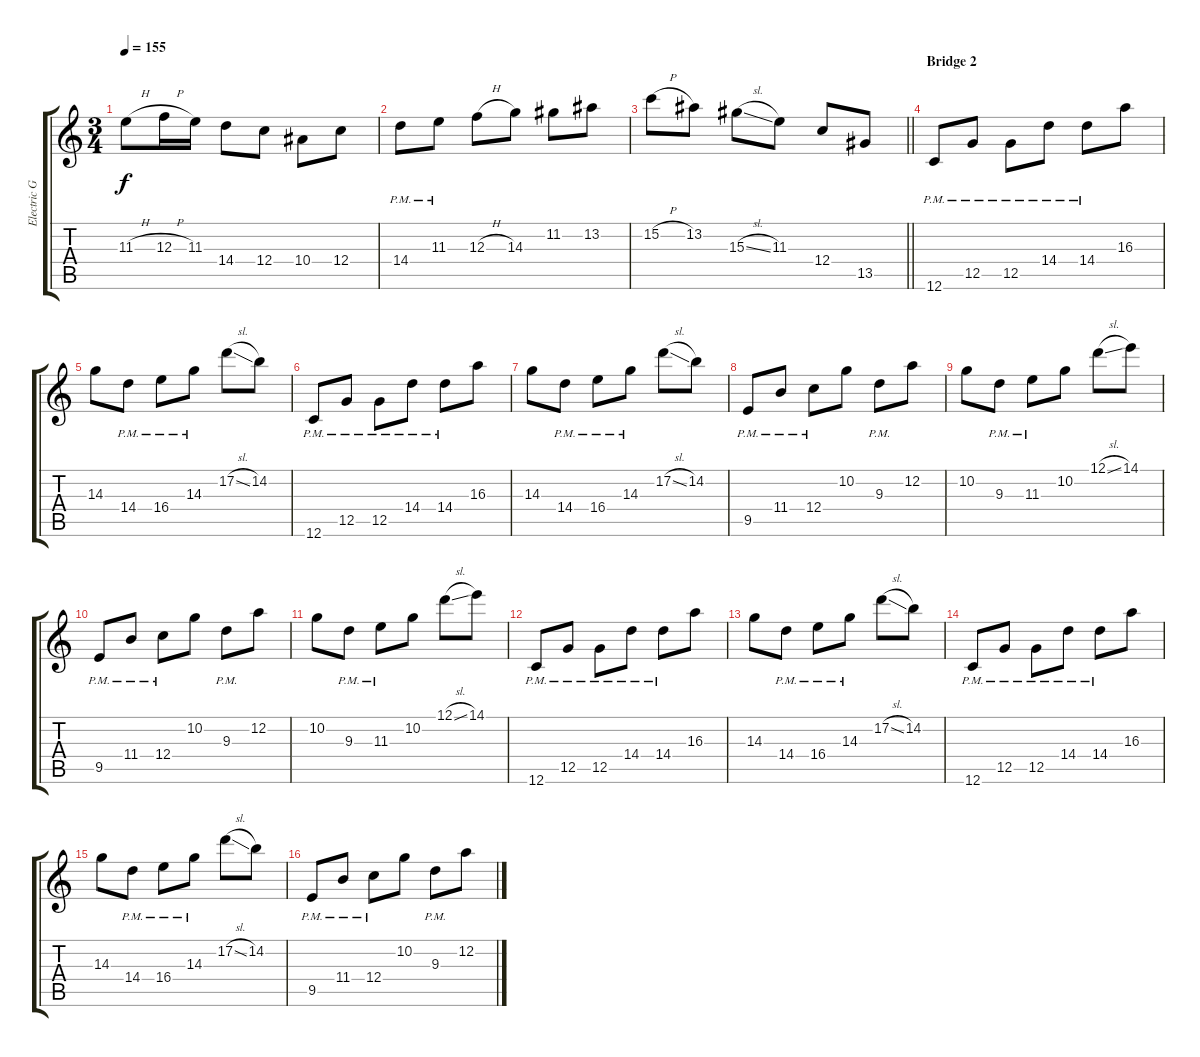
\track ("Electric Guitar 1" "Electric G") {instrument distortionguitar}
\staff {score tabs}
\tuning (D4 A3 F3 C3 G2 C2) {hide}
\ts (3 4)
\tempo 155
\clef g2
\ks c
11.3{h}.8{dy f} 12.3{h}.16 11.3.16 14.4.8 12.4.8 10.4.8 12.4.8 |
14.4{pm}.8 11.3{pm}.8 12.3{h}.8 14.3.8 11.2.8 13.2.8 |
\barLineRight lightlight
15.2{h}.8 13.2.8 15.3{sl}.8 11.3.8 12.4.8 13.5.8 |
\section ("" "Bridge 2")
12.6{pm}.8 12.5{pm}.8 12.5{pm}.8 14.4{pm}.8 14.4{pm}.8 16.3.8 |
14.3.8 14.4{pm}.8 16.4{pm}.8 14.3{pm}.8 17.2{sl}.8 14.2.8 |
12.6{pm}.8 12.5{pm}.8 12.5{pm}.8 14.4{pm}.8 14.4{pm}.8 16.3.8 |
14.3.8 14.4{pm}.8 16.4{pm}.8 14.3{pm}.8 17.2{sl}.8 14.2.8 |
9.5{pm}.8 11.4{pm}.8 12.4{pm}.8 10.2.8 9.3{pm}.8 12.2.8 |
10.2.8 9.3{pm}.8 11.3{pm}.8 10.2.8 12.1{sl}.8 14.1.8 |
9.5{pm}.8 11.4{pm}.8 12.4{pm}.8 10.2.8 9.3{pm}.8 12.2.8 |
10.2.8 9.3{pm}.8 11.3{pm}.8 10.2.8 12.1{sl}.8 14.1.8 |
12.6{pm}.8 12.5{pm}.8 12.5{pm}.8 14.4{pm}.8 14.4{pm}.8 16.3.8 |
14.3.8 14.4{pm}.8 16.4{pm}.8 14.3{pm}.8 17.2{sl}.8 14.2.8 |
12.6{pm}.8 12.5{pm}.8 12.5{pm}.8 14.4{pm}.8 14.4{pm}.8 16.3.8 |
14.3.8 14.4{pm}.8 16.4{pm}.8 14.3{pm}.8 17.2{sl}.8 14.2.8 |
9.5{pm}.8 11.4{pm}.8 12.4{pm}.8 10.2.8 9.3{pm}.8 12.2.8
